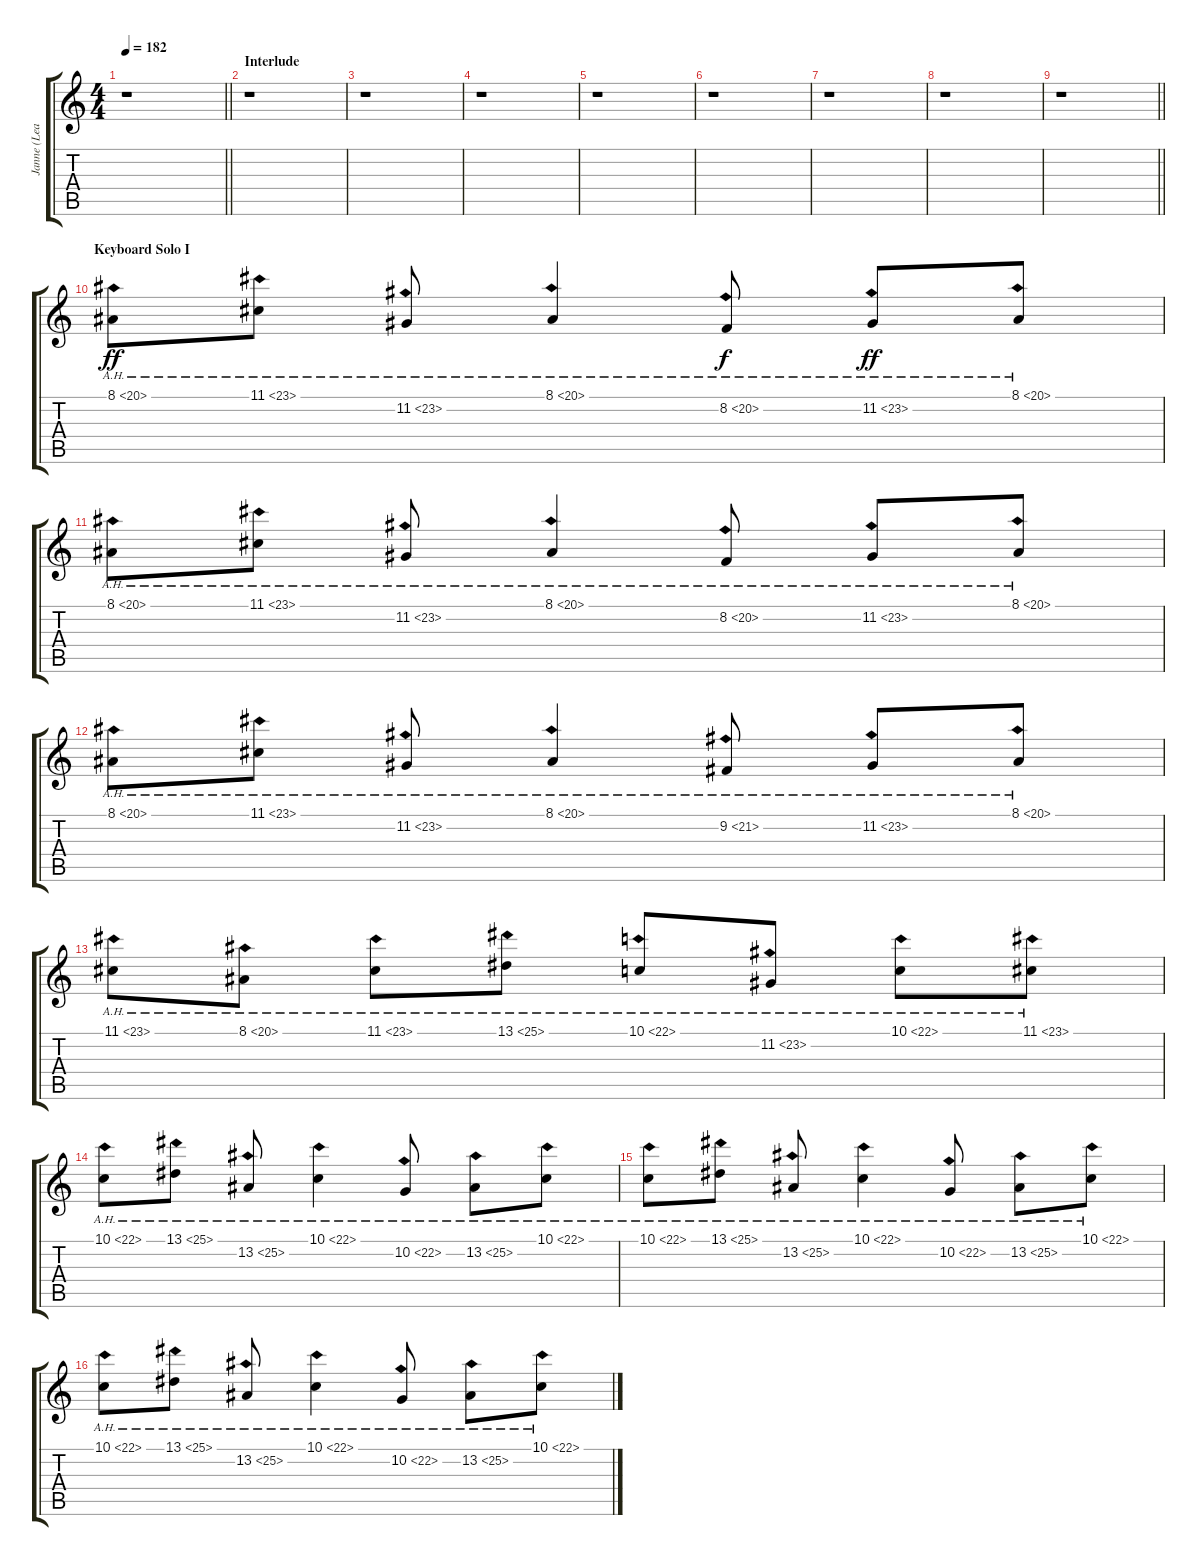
\track ("Janne (Lead II)" "Janne (Lea") {instrument synthstrings2}
\staff {score tabs}
\tuning (D4 A3 F3 C3 G2 D2) {hide}
\ts (4 4)
\tempo 182
\clef g2
\barLineRight lightlight
\ks c
r.1{dy f} |
\section ("" "Interlude")
r.1 |
r.1 |
r.1 |
r.1 |
r.1 |
r.1 |
r.1 |
\barLineRight lightlight
r.1 |
\section ("" "Keyboard Solo I")
8.1{ah 12}.8{dy ff volume 12 balance 8 instrument stringensemble1} 11.1{ah 12}.8 11.2{ah 12}.8 8.1{ah 12}.4 8.2{ah 12}.8{dy f} 11.2{ah 12}.8{dy ff} 8.1{ah 12}.8 |
8.1{ah 12}.8 11.1{ah 12}.8 11.2{ah 12}.8 8.1{ah 12}.4 8.2{ah 12}.8 11.2{ah 12}.8 8.1{ah 12}.8 |
8.1{ah 12}.8 11.1{ah 12}.8 11.2{ah 12}.8 8.1{ah 12}.4 9.2{ah 12}.8 11.2{ah 12}.8 8.1{ah 12}.8 |
11.1{ah 12}.8 8.1{ah 12}.8 11.1{ah 12}.8 13.1{ah 12}.8 10.1{ah 12}.8 11.2{ah 12}.8 10.1{ah 12}.8 11.1{ah 12}.8 |
10.1{ah 12}.8 13.1{ah 12}.8 13.2{ah 12}.8 10.1{ah 12}.4 10.2{ah 12}.8 13.2{ah 12}.8 10.1{ah 12}.8 |
10.1{ah 12}.8 13.1{ah 12}.8 13.2{ah 12}.8 10.1{ah 12}.4 10.2{ah 12}.8 13.2{ah 12}.8 10.1{ah 12}.8 |
10.1{ah 12}.8 13.1{ah 12}.8 13.2{ah 12}.8 10.1{ah 12}.4 10.2{ah 12}.8 13.2{ah 12}.8 10.1{ah 12}.8
